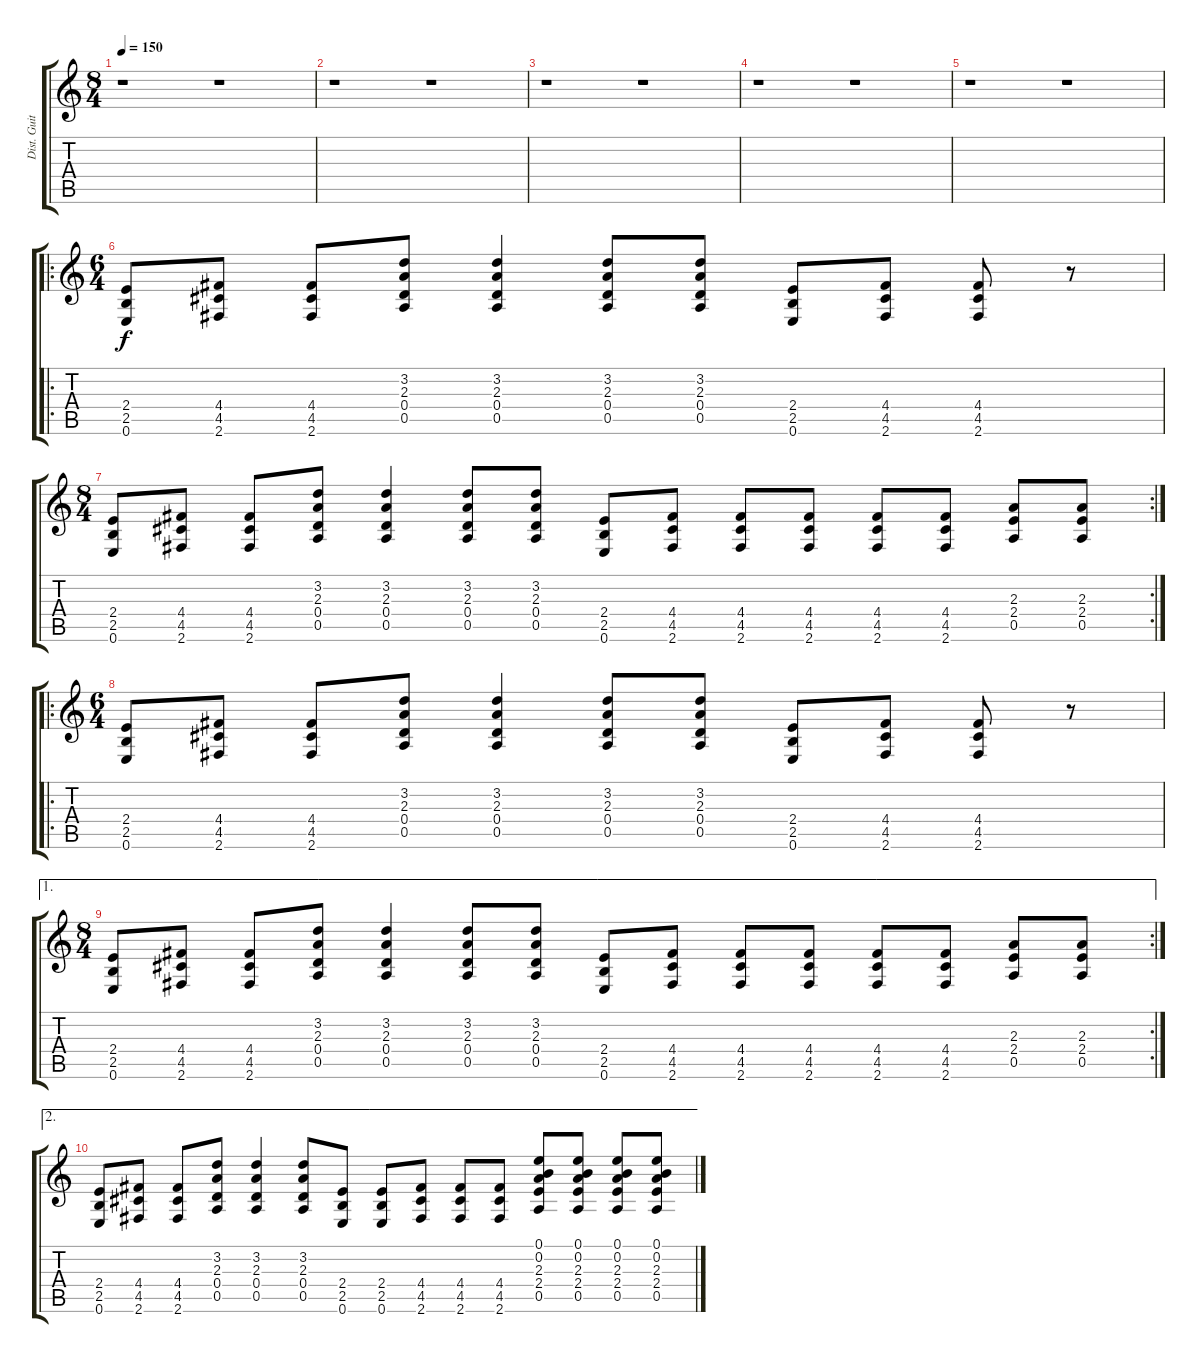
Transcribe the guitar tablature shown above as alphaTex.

\track ("Dist. Guitar" "Dist. Guit") {instrument distortionguitar}
\staff {score tabs}
\tuning (E4 B3 G3 D3 A2 E2) {hide}
\ts (8 4)
\tempo 150
\clef g2
\ks c
r.1{dy f} r.1 |
r.1 r.1 |
r.1 r.1 |
r.1 r.1 |
r.1 r.1 |
\ro
\ts (6 4)
(2.4 2.5 0.6).8 (4.4 4.5 2.6).8 (4.4 4.5 2.6).8 (3.2 2.3 0.4 0.5).8 (3.2 2.3 0.4 0.5).4 (3.2 2.3 0.4 0.5).8 (3.2 2.3 0.4 0.5).8 (2.4 2.5 0.6).8 (4.4 4.5 2.6).8 (4.4 4.5 2.6).8 r.8 |
\rc 2
\ts (8 4)
(2.4 2.5 0.6).8 (4.4 4.5 2.6).8 (4.4 4.5 2.6).8 (3.2 2.3 0.4 0.5).8 (3.2 2.3 0.4 0.5).4 (3.2 2.3 0.4 0.5).8 (3.2 2.3 0.4 0.5).8 (2.4 2.5 0.6).8 (4.4 4.5 2.6).8 (4.4 4.5 2.6).8 (4.4 4.5 2.6).8 (4.4 4.5 2.6).8 (4.4 4.5 2.6).8 (2.3 2.4 0.5).8 (2.3 2.4 0.5).8 |
\ro
\ts (6 4)
(2.4 2.5 0.6).8 (4.4 4.5 2.6).8 (4.4 4.5 2.6).8 (3.2 2.3 0.4 0.5).8 (3.2 2.3 0.4 0.5).4 (3.2 2.3 0.4 0.5).8 (3.2 2.3 0.4 0.5).8 (2.4 2.5 0.6).8 (4.4 4.5 2.6).8 (4.4 4.5 2.6).8 r.8 |
\ae 1
\rc 2
\ts (8 4)
(2.4 2.5 0.6).8 (4.4 4.5 2.6).8 (4.4 4.5 2.6).8 (3.2 2.3 0.4 0.5).8 (3.2 2.3 0.4 0.5).4 (3.2 2.3 0.4 0.5).8 (3.2 2.3 0.4 0.5).8 (2.4 2.5 0.6).8 (4.4 4.5 2.6).8 (4.4 4.5 2.6).8 (4.4 4.5 2.6).8 (4.4 4.5 2.6).8 (4.4 4.5 2.6).8 (2.3 2.4 0.5).8 (2.3 2.4 0.5).8 |
\ae 2
(2.4 2.5 0.6).8 (4.4 4.5 2.6).8 (4.4 4.5 2.6).8 (3.2 2.3 0.4 0.5).8 (3.2 2.3 0.4 0.5).4 (3.2 2.3 0.4 0.5).8 (2.4 2.5 0.6).8 (2.4 2.5 0.6).8 (4.4 4.5 2.6).8 (4.4 4.5 2.6).8 (4.4 4.5 2.6).8 (0.1 0.2 2.3 2.4 0.5).8 (0.1 0.2 2.3 2.4 0.5).8 (0.1 0.2 2.3 2.4 0.5).8 (0.1 0.2 2.3 2.4 0.5).8
